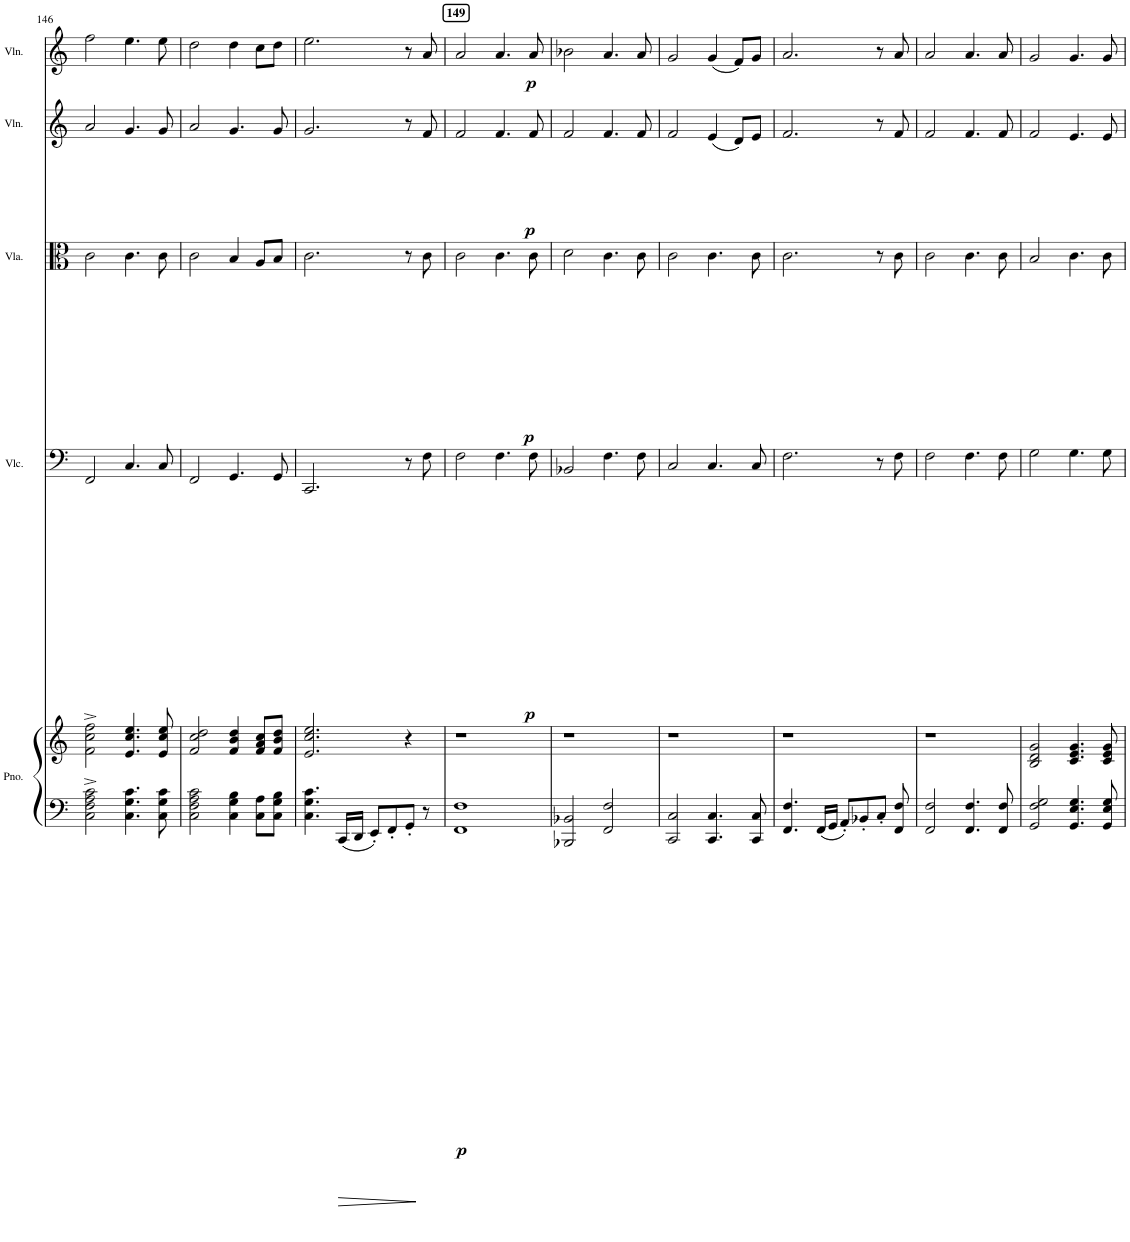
**kern	**kern	**dynam	**kern	**dynam	**kern	**dynam	**kern	**dynam	**kern	**dynam
*part5	*part5	*part5	*part4	*part4	*part3	*part3	*part2	*part2	*part1	*part1
*staff6	*staff5	*staff5/6	*staff4	*staff4	*staff3	*staff3	*staff2	*staff2	*staff1	*staff1
*I"Piano	*	*	*I"Violoncello	*	*I"Viola	*	*I"Violin	*	*I"Violin	*
*I'Pno.	*	*	*I'Vlc.	*	*I'Vla.	*	*I'Vln.	*	*I'Vln.	*
!!LO:PB:g=z
*clefF4	*clefG2	*	*clefF4	*	*clefC3	*	*clefG2	*	*clefG2	*
*k[]	*k[]	*	*k[]	*	*k[]	*	*k[]	*	*k[]	*
*M4/4	*M4/4	*	*M2/4	*	*M2/4	*	*M2/4	*	*M2/4	*
=146	=146	=146	=146	=146	=146	=146	=146	=146	=146	=146
2C\^ 2F\^ 2A\^ 2c\^	2f\^ 2cc\^ 2ff\^	.	2FF/	.	2c\	.	2a/	.	2ff\	.
4.C\ 4.G\ 4.c\	4.e/ 4.cc/ 4.ee/	.	4.C/	.	4.c\	.	4.g/	.	4.ee\	.
8C\ 8G\ 8c\	8e/ 8cc/ 8ee/	.	8C/	.	8c\	.	8g/	.	8ee\	.
=147	=147	=147	=147	=147	=147	=147	=147	=147	=147	=147
2C\ 2F\ 2A\ 2c\	2f/ 2cc/ 2dd/	.	2FF/	.	2c\	.	2a/	.	2dd\	.
4C\ 4G\ 4B\	4f/ 4b/ 4dd/	.	4.GG/	.	4B/	.	4.g/	.	4dd\	.
8C\ 8A\L	8f/ 8a/ 8cc/L	.	.	.	8A/L	.	.	.	8cc\L	.
8C\ 8G\ 8B\J	8f/ 8b/ 8dd/J	.	8GG/	.	8B/J	.	8g/	.	8dd\J	.
=148	=148	=148	=148	=148	=148	=148	=148	=148	=148	=148
4.C\ 4.G\ 4.c\	2.e/ 2.cc/ 2.ee/	.	[2CC/	.	[2c\	.	[2g/	.	[2ee\	.
16CC/LL	.	.	.	.	.	.	.	.	.	.
16DD/JJ	.	.	.	.	.	.	.	.	.	.
8EE'/L	.	.	4ryy	.	4ryy	.	4ryy	.	4ryy	.
8FF'/	.	.	.	.	.	.	.	.	.	.
8GG'/J	4r	.	8r	.	8r	.	8r	.	8r	.
!	!	!	!	!LO:DY:b	!	!LO:DY:b	!	!LO:DY:b	!	!LO:DY:b
8r	.	.	8F\	p	8c\	p	8f/	p	8a/	p
=149	=149	=149	=149	=149	=149	=149	=149	=149	=149	=149
!	!	!	!	!	!	!	!	!	!LO:TX:a:B:t=149	!
!	!	!LO:DY:b=2	!	!	!	!	!	!	!	!
1FF 1F	1r	p	2F\	.	2c\	.	2f/	.	2a/	.
.	.	.	4CC/]	.	4c\]	.	4g/]	.	4ee\]	.
.	.	.	4.F\	.	4.c\	.	4.f/	.	4.a/	.
4ryy	4ryy	.	.	.	.	.	.	.	.	.
.	.	.	8F\	.	8c\	.	8f/	.	8a/	.
=150	=150	=150	=150	=150	=150	=150	=150	=150	=150	=150
2BBB-X/ 2BB-X/	1r	.	2BB-X/	.	2d\	.	2f/	.	2b-X\	.
2FF/ 2F/	.	.	4.F\	.	4.c\	.	4.f/	.	4.a/	.
.	.	.	8F\	.	8c\	.	8f/	.	8a/	.
=151	=151	=151	=151	=151	=151	=151	=151	=151	=151	=151
2CC/ 2C/	1r	.	2C/	.	2c\	.	2f/	.	2g/	.
4.CC/ 4.C/	.	.	4.C/	.	4.c\	.	(4e/	.	(4g/	.
.	.	.	.	.	.	.	8d/L)	.	8f/L)	.
8CC/ 8C/	.	.	8C/	.	8c\	.	8e/J	.	8g/J	.
=152	=152	=152	=152	=152	=152	=152	=152	=152	=152	=152
4.FF/ 4.F/	1r	.	[2F\	.	[2c\	.	[2f/	.	[2a/	.
16FF/LL	.	.	.	.	.	.	.	.	.	.
16GG/JJ	.	.	.	.	.	.	.	.	.	.
8AA'/L	.	.	4ryy	.	4ryy	.	4ryy	.	4ryy	.
8BB-X'/	.	.	.	.	.	.	.	.	.	.
8C'/J	.	.	8r	.	8r	.	8r	.	8r	.
8FF/ 8F/	.	.	8F\	.	8c\	.	8f/	.	8a/	.
=153	=153	=153	=153	=153	=153	=153	=153	=153	=153	=153
2FF/ 2F/	1r	.	2F\	.	2c\	.	2f/	.	2a/	.
4.FF/ 4.F/	.	.	4F\]	.	4c\]	.	4f/]	.	4a/]	.
.	.	.	4.F\	.	4.c\	.	4.f/	.	4.a/	.
8FF/ 8F/	.	.	.	.	.	.	.	.	.	.
4ryy	4ryy	.	.	.	.	.	.	.	.	.
.	.	.	8F\	.	8c\	.	8f/	.	8a/	.
=154	=154	=154	=154	=154	=154	=154	=154	=154	=154	=154
2GG/ 2F/ 2G/	2B/ 2d/ 2g/	.	2G\	.	2B/	.	2f/	.	2g/	.
4.GG/ 4.E/ 4.G/	4.c/ 4.e/ 4.g/	.	4.G\	.	4.c\	.	4.e/	.	4.g/	.
8GG/ 8E/ 8G/	8c/ 8e/ 8g/	.	8G\	.	8c\	.	8e/	.	8g/	.
=	=	=	=	=	=	=	=	=	=	=
*-	*-	*-	*-	*-	*-	*-	*-	*-	*-	*-
